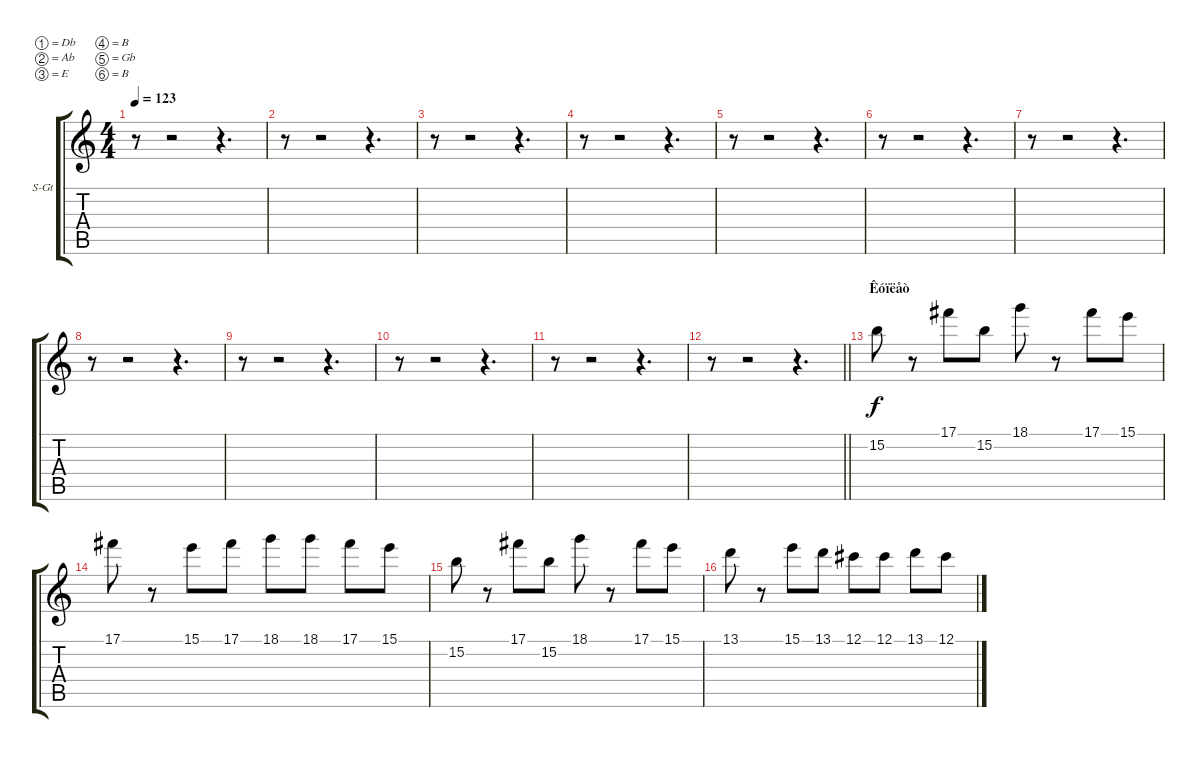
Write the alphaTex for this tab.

\bracketExtendMode groupsimilarinstruments
\firstSystemTrackNameOrientation horizontal
\otherSystemsTrackNameOrientation horizontal
\track ("Êëàâèøè 1" "S-Gt") {instrument bassoon}
\staff {score tabs}
\tuning (Db4 Ab3 E3 B2 Gb2 B1)
\displaytranspose 12
\ts (4 4)
\tempo 123
\clef g2
\ks c
r.8{dy f} r.2 r.4{d} |
r.8 r.2 r.4{d} |
r.8 r.2 r.4{d} |
r.8 r.2 r.4{d} |
r.8 r.2 r.4{d} |
r.8 r.2 r.4{d} |
r.8 r.2 r.4{d} |
r.8 r.2 r.4{d} |
r.8 r.2 r.4{d} |
r.8 r.2 r.4{d} |
r.8 r.2 r.4{d} |
\barLineRight lightlight
r.8 r.2 r.4{d} |
\section ("" "Êóïëåò")
15.2.8 r.8 17.1.8 15.2.8 18.1.8 r.8 17.1.8 15.1.8 |
17.1.8 r.8 15.1.8 17.1.8 18.1.8 18.1.8 17.1.8 15.1.8 |
15.2.8 r.8 17.1.8 15.2.8 18.1.8 r.8 17.1.8 15.1.8 |
13.1.8 r.8 15.1.8 13.1.8 12.1.8 12.1.8 13.1.8 12.1.8
